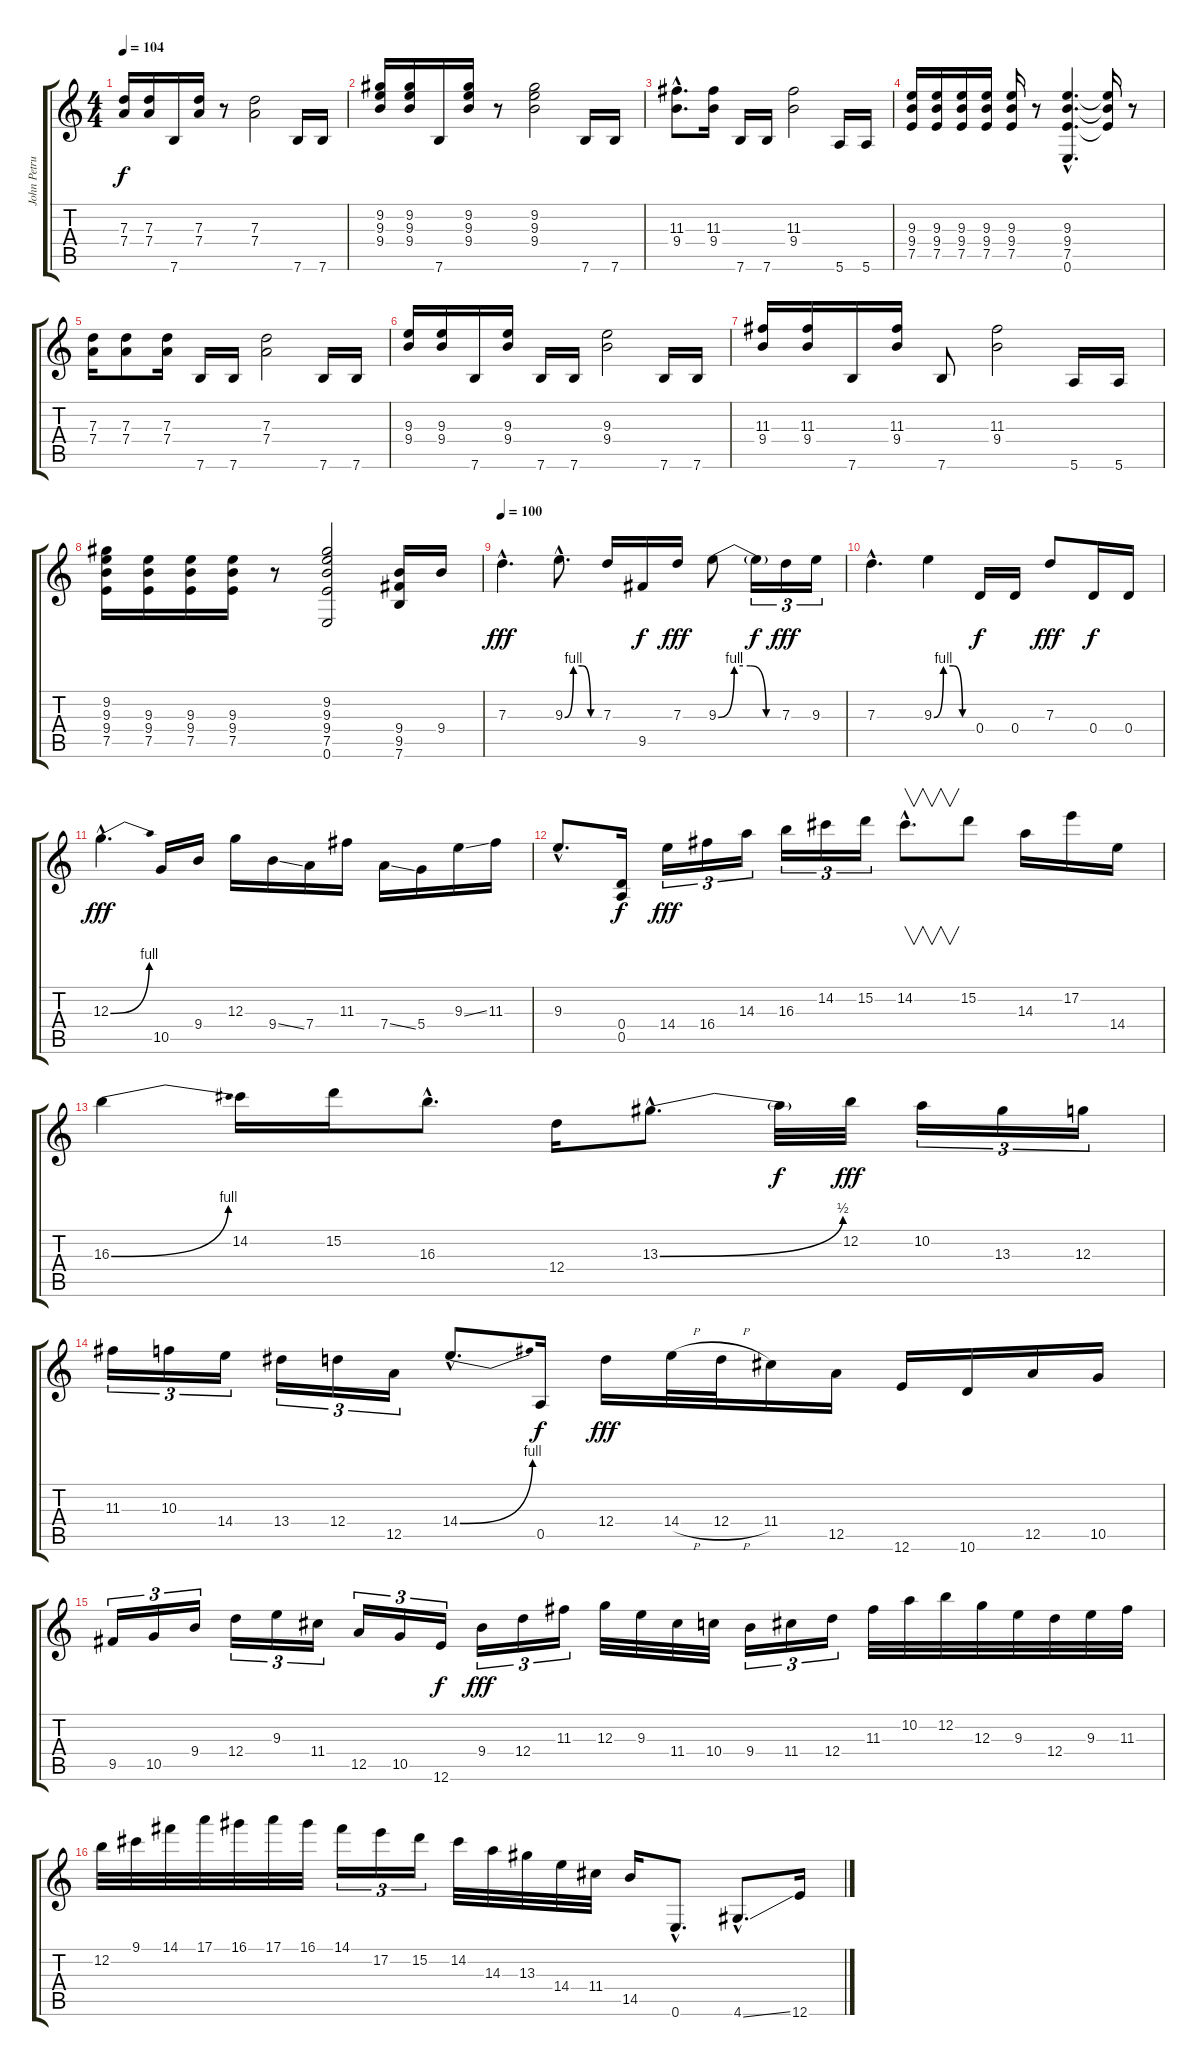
\track ("John Petrucci  (Dist.)" "John Petru") {instrument distortionguitar}
\staff {score tabs}
\tuning (E4 B3 G3 D3 A2 E2) {hide}
\ts (4 4)
\tempo 104
\clef g2
\ks c
(7.3 7.4).16{dy f} (7.3 7.4).16 7.6.16 (7.3 7.4).16 r.8 (7.3 7.4).2 7.6.16 7.6.16 |
(9.2 9.3 9.4).16 (9.2 9.3 9.4).16 7.6.16 (9.2 9.3 9.4).16 r.8 (9.2 9.3 9.4).2 7.6.16 7.6.16 |
(11.3{hac} 9.4{hac}).8{d} (11.3 9.4).16 7.6.16 7.6.16 (11.3 9.4).2 5.6.16 5.6.16 |
(9.3 9.4 7.5).16 (9.3 9.4 7.5).16 (9.3 9.4 7.5).16 (9.3 9.4 7.5).16 (9.3 9.4 7.5).16 r.8 (9.3{hac} 9.4{hac} 7.5{hac} 0.6{hac}).4{d} (9.3{t} 9.4{t} 7.5{t}).16 r.8 |
(7.3 7.4).16 (7.3 7.4).8 (7.3 7.4).16 7.6.16 7.6.16 (7.3 7.4).2 7.6.16 7.6.16 |
(9.3 9.4).16 (9.3 9.4).16 7.6.16 (9.3 9.4).16 7.6.16 7.6.16 (9.3 9.4).2 7.6.16 7.6.16 |
(11.3 9.4).16 (11.3 9.4).16 7.6.16 (11.3 9.4).16 7.6.8 (11.3 9.4).2 5.6.16 5.6.16 |
(9.2 9.3 9.4 7.5).16 (9.3 9.4 7.5).16 (9.3 9.4 7.5).16 (9.3 9.4 7.5).16 r.8 (9.2 9.3 9.4 7.5 0.6).2 (9.4 9.5 7.6).16 9.4.16 |
\tempo 100
7.3{hac}.4{d dy fff volume 16 balance 8} 9.3{be (custom 0 0 15 4 30 4 45 0 60 0) hac}.8{d} 7.3.16 9.5.16{dy f} 7.3.16{dy fff} 9.3{be (custom 0 0 15 4 30 4 45 0 60 0)}.8 9.3{t}.16{tu (3 2) dy f} 7.3.16{tu (3 2) dy fff} 9.3.16{tu (3 2)} |
7.3{hac}.4{d} 9.3{be (custom 0 0 15 4 30 4 45 0 60 0)}.4 0.4.16{dy f} 0.4.16 7.3.8{dy fff} 0.4.16{dy f} 0.4.16 |
12.3{be (bend 0 0 60 4) hac}.4{d dy fff} 10.5.16 9.4.16 12.3.16 9.4{ss}.16 7.4.16 11.3.16 7.4{ss}.16 5.4.16 9.3{ss}.16 11.3.16 |
9.3{hac}.8{d} (0.4 0.5).16{dy f} 14.4.16{tu (3 2) dy fff} 16.4.16{tu (3 2)} 14.3.16{tu (3 2)} 16.3.16{tu (3 2)} 14.2.16{tu (3 2)} 15.2.16{tu (3 2)} 14.2{hac}.8{v d} 15.2.8 14.3.16 17.2.16 14.4.16 |
16.3{be (bend 0 0 60 4)}.4 14.2.16 15.2.16 16.3{hac}.8{d} 12.4.16 13.3{be (bend 0 0 60 2) hac}.8{d} 13.3{t}.32{dy f} 12.2.32{dy fff} 10.2.16{tu (3 2)} 13.3.16{tu (3 2)} 12.3.16{tu (3 2)} |
11.3.16{tu (3 2)} 10.3.16{tu (3 2)} 14.4.16{tu (3 2)} 13.4.16{tu (3 2)} 12.4.16{tu (3 2)} 12.5.16{tu (3 2)} 14.4{be (bend 0 0 60 4) hac}.8{d} 0.5.16{dy f} 12.4.16{dy fff} 14.4{h}.32 12.4{h}.32 11.4.16 12.5.16 12.6.16 10.6.16 12.5.16 10.5.16 |
9.5.16{tu (3 2)} 10.5.16{tu (3 2)} 9.4.16{tu (3 2)} 12.4.16{tu (3 2)} 9.3.16{tu (3 2)} 11.4.16{tu (3 2)} 12.5.16{tu (3 2)} 10.5.16{tu (3 2)} 12.6.16{tu (3 2) dy f} 9.4.16{tu (3 2) dy fff} 12.4.16{tu (3 2)} 11.3.16{tu (3 2)} 12.3.32 9.3.32 11.4.32 10.4.32 9.4.16{tu (3 2)} 11.4.16{tu (3 2)} 12.4.16{tu (3 2)} 11.3.32 10.2.32 12.2.32 12.3.32 9.3.32 12.4.32 9.3.32 11.3.32 |
12.2.32 9.1.32 14.1.32 17.1.32 16.1.32 17.1.32 16.1.32 14.1.16{tu (3 2)} 17.2.16{tu (3 2)} 15.2.16{tu (3 2)} 14.2.32 14.3.32 13.3.32 14.4.32 11.4.32 14.5.16 0.6{hac}.8{d} 4.6{ss hac}.8{d} 12.6.16
